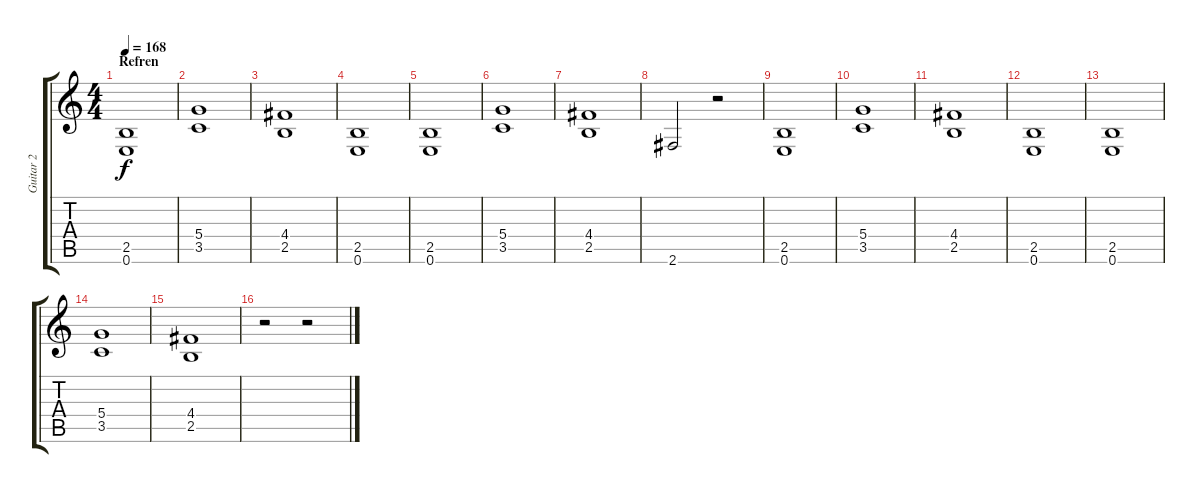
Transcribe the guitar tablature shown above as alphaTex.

\track ("Guitar 2" "Guitar 2") {instrument distortionguitar}
\staff {score tabs}
\tuning (E4 B3 G3 D3 A2 E2) {hide}
\ts (4 4)
\section ("" "Refren")
\tempo 168
\clef g2
\ks c
(2.5 0.6).1{dy f instrument distortionguitar} |
(5.4 3.5).1 |
(4.4 2.5).1 |
(2.5 0.6).1 |
(2.5 0.6).1 |
(5.4 3.5).1 |
(4.4 2.5).1 |
2.6.2 r.2 |
(2.5 0.6).1 |
(5.4 3.5).1 |
(4.4 2.5).1 |
(2.5 0.6).1 |
(2.5 0.6).1 |
(5.4 3.5).1 |
(4.4 2.5).1 |
r.2 r.2
